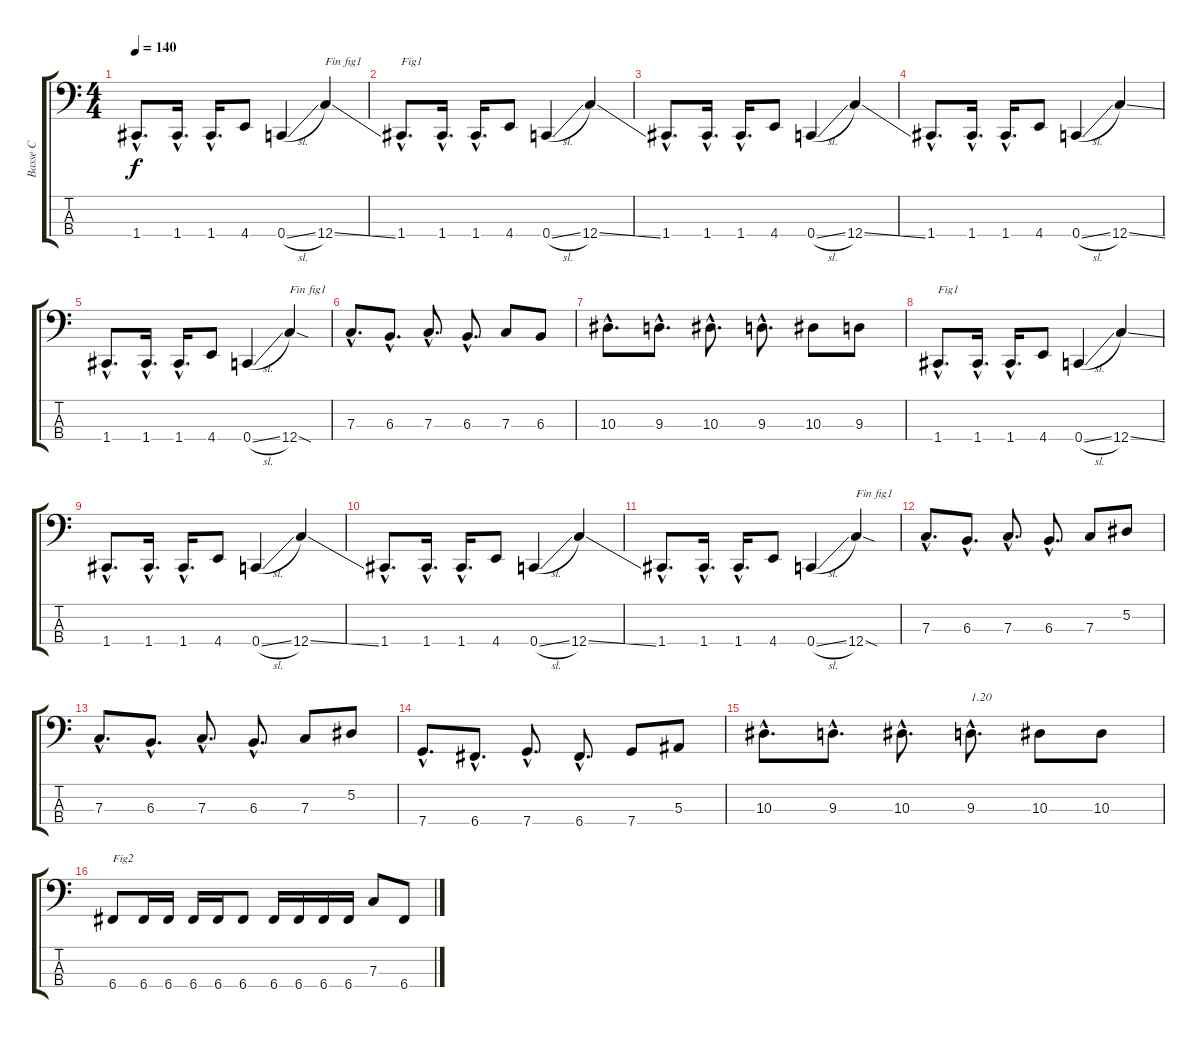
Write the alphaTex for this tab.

\track ("Basse C" "Basse C") {instrument electricbassfinger}
\staff {score tabs}
\tuning (Eb2 Bb1 F1 C1) {hide}
\ts (4 4)
\tempo 140
\clef f4
\ks c
1.4{hac}.8{d dy f} 1.4{hac}.16{d} 1.4{hac}.16{d} 4.4.8 0.4{sl}.4 12.4{ss}.4{txt "Fin fig1"} |
1.4{hac}.8{d txt "Fig1"} 1.4{hac}.16{d} 1.4{hac}.16{d} 4.4.8 0.4{sl}.4 12.4{ss}.4 |
1.4{hac}.8{d} 1.4{hac}.16{d} 1.4{hac}.16{d} 4.4.8 0.4{sl}.4 12.4{ss}.4 |
1.4{hac}.8{d} 1.4{hac}.16{d} 1.4{hac}.16{d} 4.4.8 0.4{sl}.4 12.4{ss}.4 |
1.4{hac}.8{d} 1.4{hac}.16{d} 1.4{hac}.16{d} 4.4.8 0.4{sl}.4 12.4{sod}.4{txt "Fin fig1"} |
7.3{hac}.8{d} 6.3{hac}.8{d} 7.3{hac}.8{d} 6.3{hac}.8{d} 7.3.8 6.3.8 |
10.3{hac}.8{d} 9.3{hac}.8{d} 10.3{hac}.8{d} 9.3{hac}.8{d} 10.3.8 9.3.8 |
1.4{hac}.8{d txt "Fig1"} 1.4{hac}.16{d} 1.4{hac}.16{d} 4.4.8 0.4{sl}.4 12.4{ss}.4 |
1.4{hac}.8{d} 1.4{hac}.16{d} 1.4{hac}.16{d} 4.4.8 0.4{sl}.4 12.4{ss}.4 |
1.4{hac}.8{d} 1.4{hac}.16{d} 1.4{hac}.16{d} 4.4.8 0.4{sl}.4 12.4{ss}.4 |
1.4{hac}.8{d} 1.4{hac}.16{d} 1.4{hac}.16{d} 4.4.8 0.4{sl}.4 12.4{sod}.4{txt "Fin fig1"} |
7.3{hac}.8{d} 6.3{hac}.8{d} 7.3{hac}.8{d} 6.3{hac}.8{d} 7.3.8 5.2.8 |
7.3{hac}.8{d} 6.3{hac}.8{d} 7.3{hac}.8{d} 6.3{hac}.8{d} 7.3.8 5.2.8 |
7.4{hac}.8{d} 6.4{hac}.8{d} 7.4{hac}.8{d} 6.4{hac}.8{d} 7.4.8 5.3.8 |
10.3{hac}.8{d} 9.3{hac}.8{d} 10.3{hac}.8{d} 9.3{hac}.8{d txt "1.20"} 10.3.8 10.3.8 |
6.4.8{txt "Fig2"} 6.4.16 6.4.16 6.4.16 6.4.16 6.4.8 6.4.16 6.4.16 6.4.16 6.4.16 7.3.8 6.4.8
